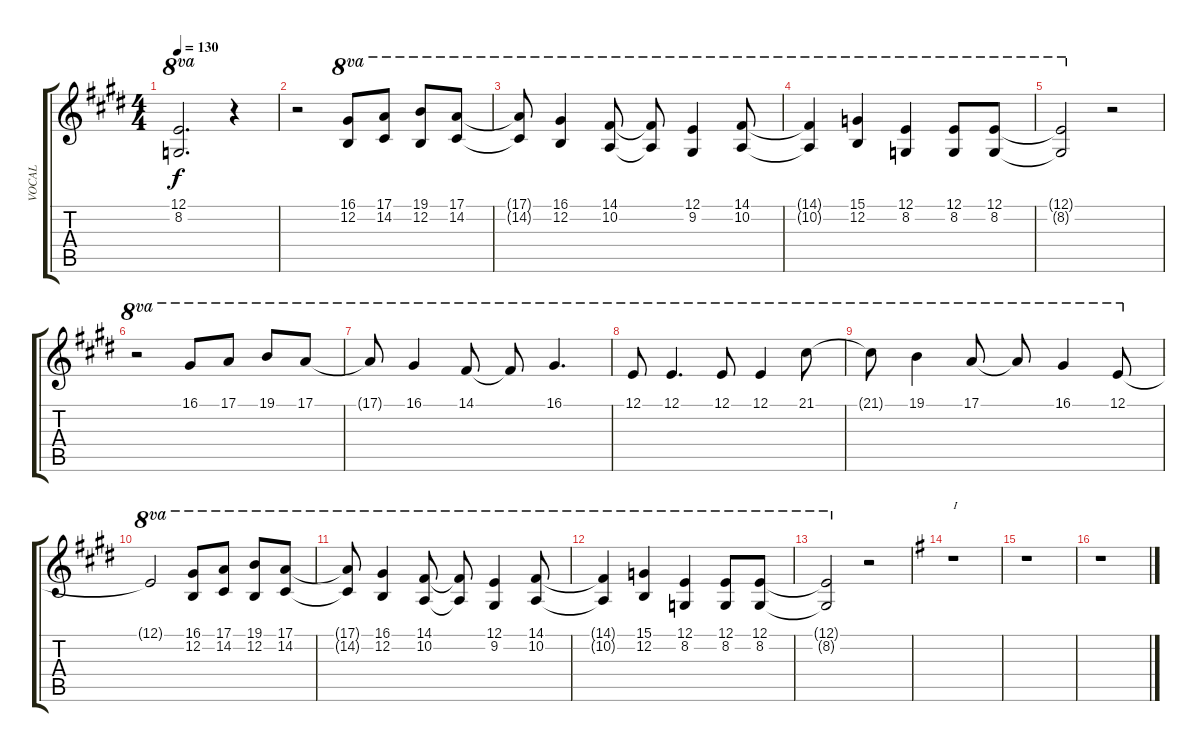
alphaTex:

\track ("VOCAL" "VOCAL") {instrument stringensemble2}
\staff {score tabs}
\tuning (E4 B3 G3 D3 A2 E2) {hide}
\ts (4 4)
\tempo 130
\clef g2
\ks e
(12.1{t} 8.2{t}).2{d ot 8va dy f} r.4 |
r.2 (16.1 12.2).8{ot 8va} (17.1 14.2).8{ot 8va} (19.1 12.2).8{ot 8va} (17.1 14.2).8{ot 8va} |
(17.1{t} 14.2{t}).8{ot 8va} (16.1 12.2).4{ot 8va} (14.1 10.2).8{ot 8va} (14.1{t} 10.2{t}).8{ot 8va} (12.1 9.2).4{ot 8va} (14.1 10.2).8{ot 8va} |
(14.1{t} 10.2{t}).4{ot 8va} (15.1 12.2).4{ot 8va} (12.1 8.2).4{ot 8va} (12.1 8.2).8{ot 8va} (12.1 8.2).8{ot 8va} |
(12.1{t} 8.2{t}).2{ot 8va} r.2 |
r.2{ot 8va} 16.1.8{ot 8va} 17.1.8{ot 8va} 19.1.8{ot 8va} 17.1.8{ot 8va} |
17.1{t}.8{ot 8va} 16.1.4{ot 8va} 14.1.8{ot 8va} 14.1{t}.8{ot 8va} 16.1.4{d ot 8va} |
12.1.8{ot 8va} 12.1.4{d ot 8va} 12.1.8{ot 8va} 12.1.4{ot 8va} 21.1.8{ot 8va} |
21.1{t}.8{ot 8va} 19.1.4{ot 8va} 17.1.8{ot 8va} 17.1{t}.8{ot 8va} 16.1.4{ot 8va} 12.1.8{ot 8va} |
12.1{t}.2{ot 8va} (16.1 12.2).8{ot 8va} (17.1 14.2).8{ot 8va} (19.1 12.2).8{ot 8va} (17.1 14.2).8{ot 8va} |
(17.1{t} 14.2{t}).8{ot 8va} (16.1 12.2).4{ot 8va} (14.1 10.2).8{ot 8va} (14.1{t} 10.2{t}).8{ot 8va} (12.1 9.2).4{ot 8va} (14.1 10.2).8{ot 8va} |
(14.1{t} 10.2{t}).4{ot 8va} (15.1 12.2).4{ot 8va} (12.1 8.2).4{ot 8va} (12.1 8.2).8{ot 8va} (12.1 8.2).8{ot 8va} |
(12.1{t} 8.2{t}).2{ot 8va} r.2 |
\ks eminor
r.1{txt "I"} |
r.1 |
r.1
